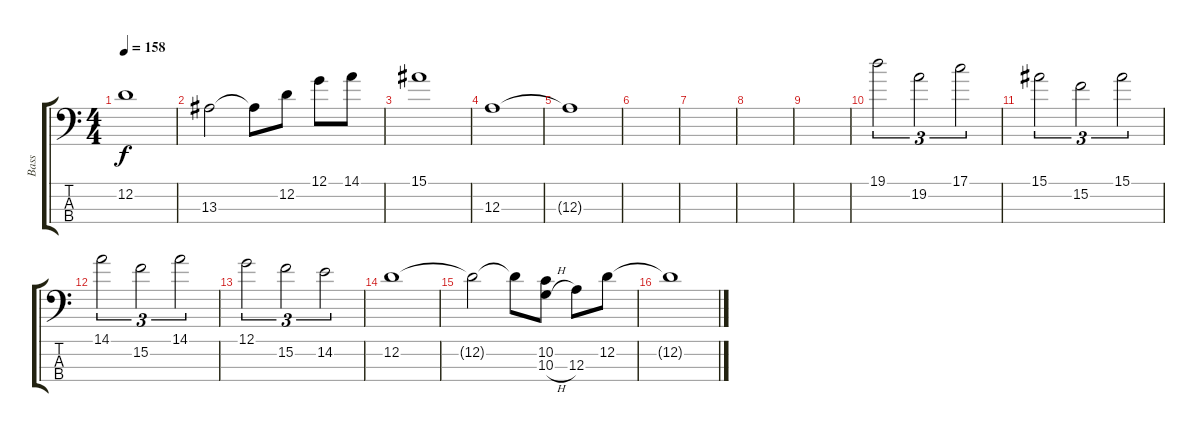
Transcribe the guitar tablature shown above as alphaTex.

\track ("Bass" "Bass") {instrument electricbassfinger}
\staff {score tabs}
\tuning (G2 D2 A1 E1) {hide}
\ts (4 4)
\tempo 158
\clef f4
\ks c
12.2.1{dy f} |
13.3.2 13.3{t}.8 12.2.8 12.1.8 14.1.8 |
15.1.1 |
12.3.1 |
12.3{t}.1 |
|
|
|
|
19.1.2{tu (3 2)} 19.2.2{tu (3 2)} 17.1.2{tu (3 2)} |
15.1.2{tu (3 2)} 15.2.2{tu (3 2)} 15.1.2{tu (3 2)} |
14.1.2{tu (3 2)} 15.2.2{tu (3 2)} 14.1.2{tu (3 2)} |
12.1.2{tu (3 2)} 15.2.2{tu (3 2)} 14.2.2{tu (3 2)} |
12.2.1 |
12.2{t}.2 12.2{t}.8 (10.2 10.3{h}).8 12.3.8 12.2.8 |
12.2{t}.1
